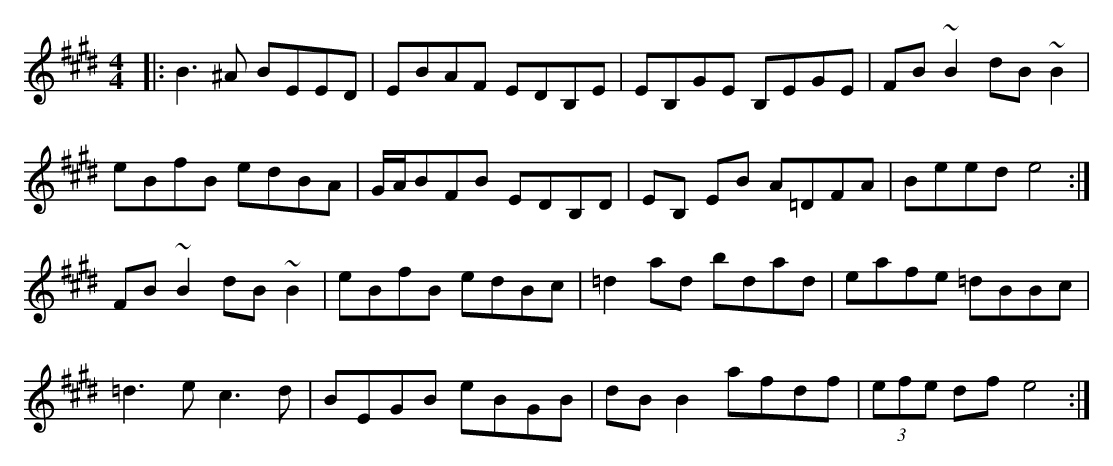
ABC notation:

X:1
M:4/4
K:E
|:B3^A BEED|EBAF EDB,E|EB,GE B,EGE|FB ~B2 dB~B2|
eBfB edBA|G/A/BFB EDB,D|EB, EB A=DFA|Beed e4:|
FB ~B2 dB ~B2|eBfB edBc|=d2 ad bdad|eafe =dBBc|
=d3e c3d|BEGB eBGB|dB B2 afdf|(3efe df e4:|
